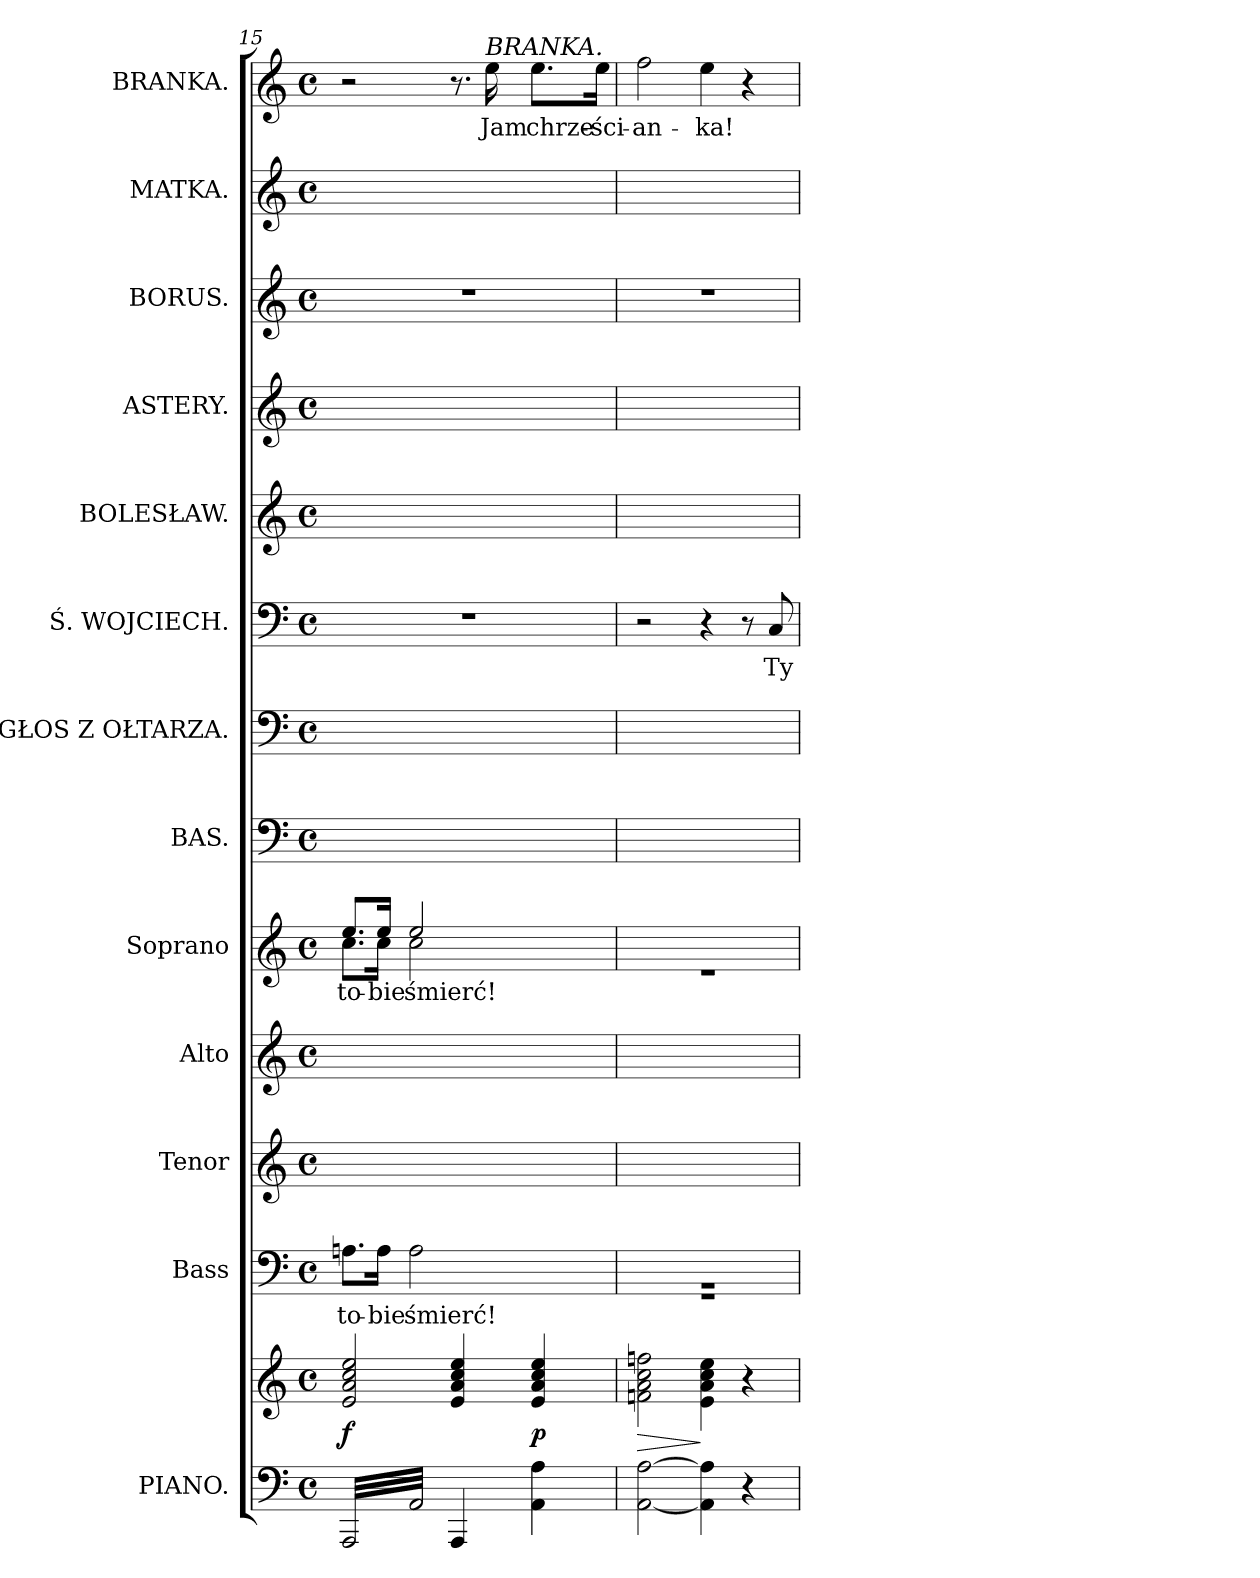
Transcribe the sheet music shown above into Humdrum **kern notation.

**kern	**kern	**dynam	**kern	**text	**kern	**kern	**kern	**text	**kern	**kern	**kern	**text	**kern	**kern	**kern	**kern	**kern	**text
*part13	*part13	*part13	*part12	*part12	*part11	*part10	*part9	*part9	*part8	*part7	*part6	*part6	*part5	*part4	*part3	*part2	*part1	*part1
*staff14	*staff13	*staff13/14	*staff12	*staff12	*staff11	*staff10	*staff9	*staff9	*staff8	*staff7	*staff6	*staff6	*staff5	*staff4	*staff3	*staff2	*staff1	*staff1
*I"PIANO.	*	*	*I"Bass	*	*I"Tenor	*I"Alto	*I"Soprano	*	*I"BAS.	*I"GŁOS Z OŁTARZA.	*I"Ś. WOJCIECH.	*	*I"BOLESŁAW.	*I"ASTERY.	*I"BORUS.	*I"MATKA.	*I"BRANKA.	*
*I'Pno	*	*	*I'B	*	*I'T	*I'A	*I'S	*	*I'Bas.	*I'Gł	*I'Ś. W.	*	*I'Bol	*I'As	*I'Bo	*I'M	*I'Br	*
*clefF4	*clefG2	*	*clefF4	*	*clefG2	*clefG2	*clefG2	*	*clefF4	*clefF4	*clefF4	*	*clefG2	*clefG2	*clefG2	*clefG2	*clefG2	*
*	*	*	*	*	*ITrd8c12	*	*	*	*	*	*	*	*ITrd8c12	*	*ITrd8c12	*	*	*
*k[]	*k[]	*	*k[]	*	*k[]	*k[]	*k[]	*	*k[]	*k[]	*k[]	*	*k[]	*k[]	*k[]	*k[]	*k[]	*
*M4/4	*M4/4	*	*M4/4	*	*M4/4	*M4/4	*M4/4	*	*M4/4	*M4/4	*M4/4	*	*M4/4	*M4/4	*M4/4	*M4/4	*M4/4	*
*met(c)	*met(c)	*	*met(c)	*	*met(c)	*met(c)	*met(c)	*	*met(c)	*met(c)	*met(c)	*	*met(c)	*met(c)	*met(c)	*met(c)	*met(c)	*
=15	=15	=15	=15	=15	=15	=15	=15	=15	=15	=15	=15	=15	=15	=15	=15	=15	=15	=15
*	*	*	*	*	*	*	*^	*	*	*	*	*	*	*	*	*	*	*
*tremolo	*	*	*	*	*	*	*	*	*	*	*	*	*	*	*	*	*	*	*
32AAA/LLL	2e/ 2a/ 2cc/ 2ee/	f	8.An\L	to-	1ryy	1ryy	8.ee/L	8.cc\L	to-	1ryy	1ryy	1r	.	1ryy	1ryy	1r	1ryy	2r	.
32AA/	.	.	.	.	.	.	.	.	.	.	.	.	.	.	.	.	.	.	.
32AAA/	.	.	.	.	.	.	.	.	.	.	.	.	.	.	.	.	.	.	.
32AA/	.	.	.	.	.	.	.	.	.	.	.	.	.	.	.	.	.	.	.
32AAA/	.	.	.	.	.	.	.	.	.	.	.	.	.	.	.	.	.	.	.
32AA/	.	.	.	.	.	.	.	.	.	.	.	.	.	.	.	.	.	.	.
32AAA/	.	.	16A\Jk	-bie	.	.	16ee/Jk	16cc\Jk	-bie	.	.	.	.	.	.	.	.	.	.
32AA/	.	.	.	.	.	.	.	.	.	.	.	.	.	.	.	.	.	.	.
32AAA/	.	.	2A\	śmierć!	.	.	2ee/	2cc\	śmierć!	.	.	.	.	.	.	.	.	.	.
32AA/	.	.	.	.	.	.	.	.	.	.	.	.	.	.	.	.	.	.	.
32AAA/	.	.	.	.	.	.	.	.	.	.	.	.	.	.	.	.	.	.	.
32AA/	.	.	.	.	.	.	.	.	.	.	.	.	.	.	.	.	.	.	.
32AAA/	.	.	.	.	.	.	.	.	.	.	.	.	.	.	.	.	.	.	.
32AA/	.	.	.	.	.	.	.	.	.	.	.	.	.	.	.	.	.	.	.
32AAA/	.	.	.	.	.	.	.	.	.	.	.	.	.	.	.	.	.	.	.
32AA/JJJ	.	.	.	.	.	.	.	.	.	.	.	.	.	.	.	.	.	.	.
*Xtremolo	*	*	*	*	*	*	*	*	*	*	*	*	*	*	*	*	*	*	*
4AAA/	4e/ 4a/ 4cc/ 4ee/	.	.	.	.	.	.	.	.	.	.	.	.	.	.	.	.	8.r	.
.	.	.	.	.	.	.	.	.	.	.	.	.	.	.	.	.	.	.	.
.	.	.	.	.	.	.	.	.	.	.	.	.	.	.	.	.	.	.	.
.	.	.	.	.	.	.	.	.	.	.	.	.	.	.	.	.	.	.	.
.	.	.	.	.	.	.	.	.	.	.	.	.	.	.	.	.	.	.	.
.	.	.	.	.	.	.	.	.	.	.	.	.	.	.	.	.	.	.	.
!	!	!	!	!	!	!	!	!	!	!	!	!	!	!	!	!	!	!LO:TX:a:i:t=BRANKA.	!
.	.	.	.	.	.	.	.	.	.	.	.	.	.	.	.	.	.	16ee\	Jam
.	.	.	.	.	.	.	.	.	.	.	.	.	.	.	.	.	.	.	.
4AA\ 4A\	4e/ 4a/ 4cc/ 4ee/	p	4ryy	.	.	.	4ryy	4ryy	.	.	.	.	.	.	.	.	.	8.ee\L	chrze-
.	.	.	.	.	.	.	.	.	.	.	.	.	.	.	.	.	.	16ee\Jk	-ści-
=16	=16	=16	=16	=16	=16	=16	=16	=16	=16	=16	=16	=16	=16	=16	=16	=16	=16	=16	=16
*	*	*	*^	*	*	*	*	*	*	*	*	*	*	*	*	*	*	*	*
[2AA\ [2A\	2fn\ 2a\ 2cc\ 2ffn\	>	1rBB	1r	.	1ryy	1ryy	1re	1r	.	1ryy	1ryy	2r	.	1ryy	1ryy	1r	1ryy	2ff\	-an-
4AA]\ 4A]\	4e\ 4a\ 4cc\ 4ee\	]	.	.	.	.	.	.	.	.	.	.	4r	.	.	.	.	.	4ee\	-ka!
4r	4r	.	.	.	.	.	.	.	.	.	.	.	8r	.	.	.	.	.	4r	.
.	.	.	.	.	.	.	.	.	.	.	.	.	8C/	Ty	.	.	.	.	.	.
*	*	*	*v	*v	*	*	*	*v	*v	*	*	*	*	*	*	*	*	*	*	*
=	=	=	=	=	=	=	=	=	=	=	=	=	=	=	=	=	=	=
*-	*-	*-	*-	*-	*-	*-	*-	*-	*-	*-	*-	*-	*-	*-	*-	*-	*-	*-
